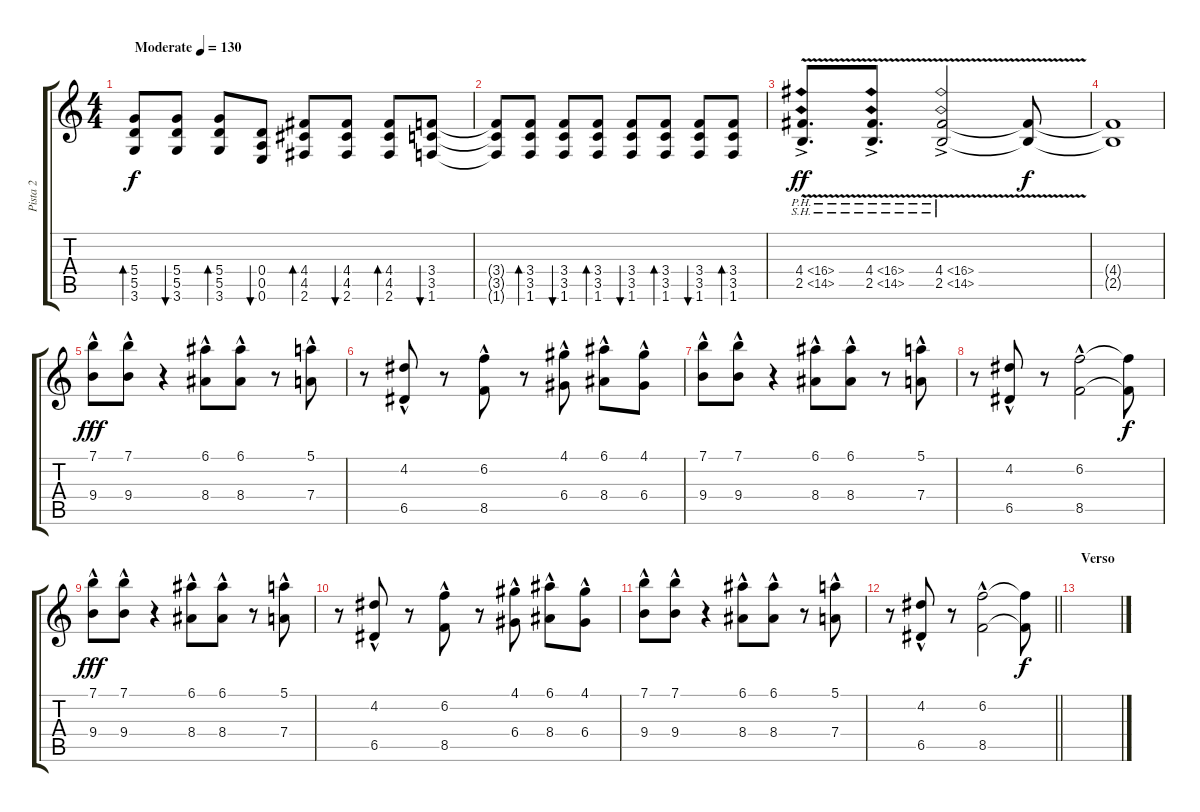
\track ("Pista 2" "Pista 2") {instrument distortionguitar}
\staff {score tabs}
\tuning (E4 B3 G3 D3 A2 E2) {hide}
\ts (4 4)
\tempo (130 "Moderate")
\clef g2
\ks c
(5.4 5.5 3.6).8{bd 60 dy f instrument distortionguitar} (5.4 5.5 3.6).8{bu 60} (5.4 5.5 3.6).8{bd 60} (0.4 0.5 0.6).8{bu 60} (4.4 4.5 2.6).8{bd 60} (4.4 4.5 2.6).8{bu 60} (4.4 4.5 2.6).8{bd 60} (3.4 3.5 1.6).8{bu 60} |
(3.4{t} 3.5{t} 1.6{t}).8 (3.4 3.5 1.6).8{bd 60} (3.4 3.5 1.6).8{bu 60} (3.4 3.5 1.6).8{bd 60} (3.4 3.5 1.6).8{bu 60} (3.4 3.5 1.6).8{bd 60} (3.4 3.5 1.6).8{bu 60} (3.4 3.5 1.6).8{bd 60} |
(4.4{sh 12 v ac} 2.5{ph 12 ac}).8{d dy ff} (4.4{sh 12 v ac} 2.5{ph 12 ac}).8{d} (4.4{sh 12 v ac} 2.5{ph 12 ac}).2 (4.4{t} 2.5{t}).8{dy f} |
(4.4{t} 2.5{t}).1 |
(7.1{hac} 9.4{hac}).8{dy fff} (7.1{hac} 9.4{hac}).8 r.4 (6.1{hac} 8.4{hac}).8 (6.1{hac} 8.4{hac}).8 r.8 (5.1{hac} 7.4{hac}).8 |
r.8 (4.2{hac} 6.5{hac}).8 r.8 (6.2{hac} 8.5{hac}).8 r.8 (4.1{hac} 6.4{hac}).8 (6.1{hac} 8.4{hac}).8 (4.1{hac} 6.4{hac}).8 |
(7.1{hac} 9.4{hac}).8 (7.1{hac} 9.4{hac}).8 r.4 (6.1{hac} 8.4{hac}).8 (6.1{hac} 8.4{hac}).8 r.8 (5.1{hac} 7.4{hac}).8 |
r.8 (4.2{hac} 6.5{hac}).8 r.8 (6.2{hac} 8.5{hac}).2 (6.2{t} 8.5{t}).8{dy f} |
(7.1{hac} 9.4{hac}).8{dy fff} (7.1{hac} 9.4{hac}).8 r.4 (6.1{hac} 8.4{hac}).8 (6.1{hac} 8.4{hac}).8 r.8 (5.1{hac} 7.4{hac}).8 |
r.8 (4.2{hac} 6.5{hac}).8 r.8 (6.2{hac} 8.5{hac}).8 r.8 (4.1{hac} 6.4{hac}).8 (6.1{hac} 8.4{hac}).8 (4.1{hac} 6.4{hac}).8 |
(7.1{hac} 9.4{hac}).8 (7.1{hac} 9.4{hac}).8 r.4 (6.1{hac} 8.4{hac}).8 (6.1{hac} 8.4{hac}).8 r.8 (5.1{hac} 7.4{hac}).8 |
\barLineRight lightlight
r.8 (4.2{hac} 6.5{hac}).8 r.8 (6.2{hac} 8.5{hac}).2 (6.2{t} 8.5{t}).8{dy f} |
\section ("" "Verso")
